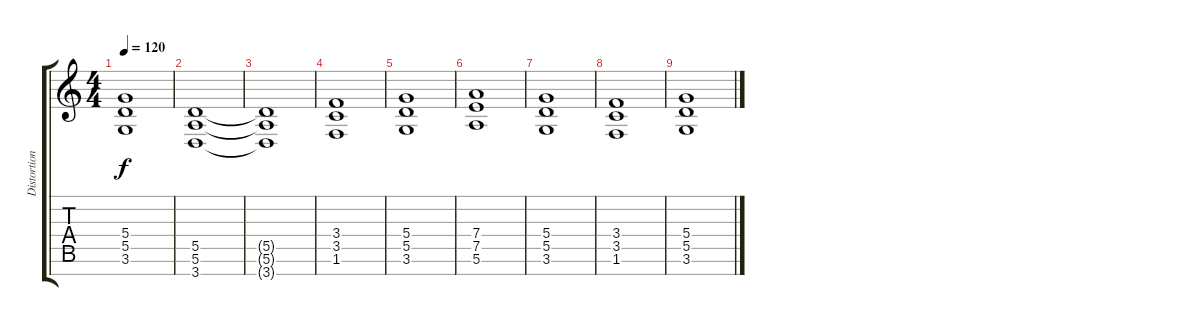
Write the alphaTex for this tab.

\track ("Distortion Guitar" "Distortion") {instrument distortionguitar}
\staff {score tabs}
\tuning (E4 B3 G3 D3 A2 E2 B1) {hide}
\ts (4 4)
\tempo 120
\clef g2
\ks c
(5.4 5.5 3.6).1{dy f} |
(5.5 5.6 3.7).1 |
(5.5{t} 5.6{t} 3.7{t}).1 |
(3.4 3.5 1.6).1 |
(5.4 5.5 3.6).1 |
(7.4 7.5 5.6).1 |
(5.4 5.5 3.6).1 |
(3.4 3.5 1.6).1 |
(5.4 5.5 3.6).1
